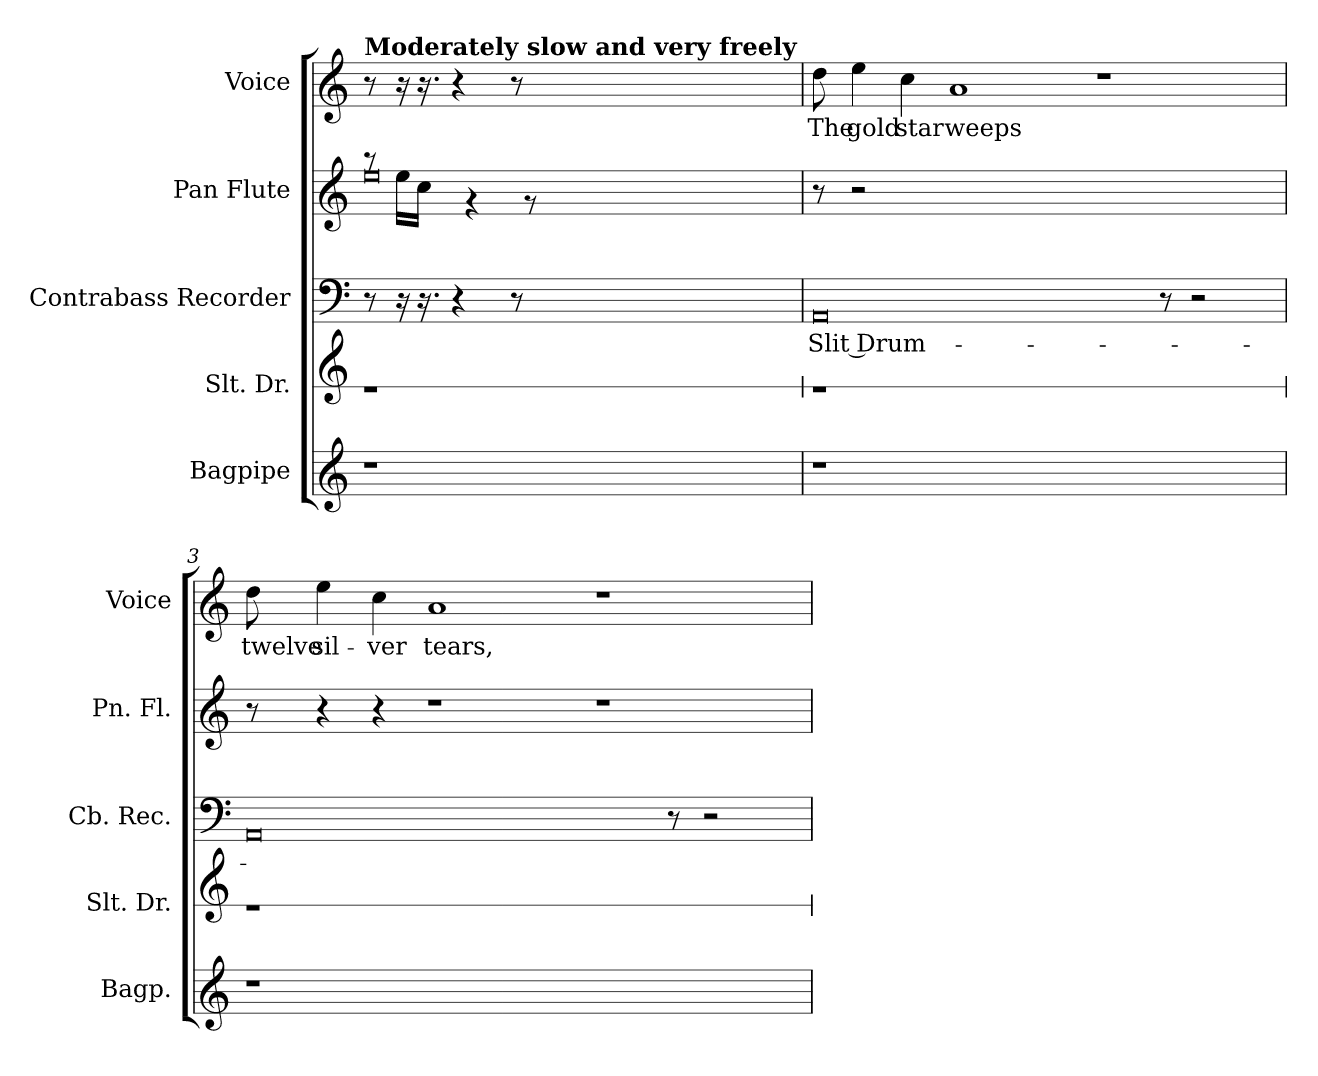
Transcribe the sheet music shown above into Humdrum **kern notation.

**kern	**kern	**kern	**text	**kern	**kern	**text
*part5	*part4	*part3	*part3	*part2	*part1	*part1
*staff5	*staff4	*staff3	*staff3	*staff2	*staff1	*staff1
*I"Bagpipe	*I"Slt. Dr.	*I"Contrabass Recorder	*	*I"Pan Flute	*I"Voice	*
*I'Bagp.	*I'Slt. Dr.	*I'Cb. Rec.	*	*I'Pn. Fl.	*I'Voice	*
*	*stria1	*	*	*	*	*
*clefG2	*clefG2	*clefF4	*	*clefG2	*clefG2	*
*k[]	*k[]	*k[]	*	*k[]	*k[]	*
*C:	*C:	*C:	*	*C:	*C:	*
=1	=1	=1	=1	=1	=1	=1
!	!	!	!	!	!LO:TX:a:B:t=Moderately slow and very freely	!
!LO:N:vis=1	!	!	!	!	!	!
*	*	*	*	*^	*	*
*	*	*	*	*	*^	*	*
1r	1r	8r	.	8raa	0ee	4ryy	8r	.
.	.	16rC	.	16ee\LL	.	.	16ra	.
.	.	16.rC	.	16cc\JJ	.	.	16.ra	.
.	.	.	.	1..ryy	.	16ryy	.	.
.	.	4r	.	.	.	.	4r	.
.	.	.	.	.	.	4r	.	.
.	.	8r	.	.	.	.	8r	.
.	.	.	.	.	.	8r	.	.
.	.	1ryy	.	.	.	.	1ryy	.
.	.	.	.	.	.	1ryy	.	.
1ryy	1ryy	.	.	.	.	.	.	.
.	.	4ryy	.	.	.	.	4ryy	.
.	.	.	.	.	.	4ryy	.	.
.	.	16.ryy	.	.	.	.	16.ryy	.
.	.	.	.	.	.	16ryy	.	.
=2	=2	=2	=2	=2	=2	=2	=2	=2
!LO:N:vis=1	!	!	!LO:LY:b:rj	!	!	!	!	!LO:LY:b
*	*	*	*	*v	*v	*v	*	*
1r	1r	0AA	Slit Drum-	8r	8dd\	The
!	!	!	!	!	!	!LO:LY:b
.	.	.	.	2r	4ee\	gold
!	!	!	!	!	!	!LO:LY:b
.	.	.	.	.	4cc\	star
!	!	!	!	!	!	!LO:LY:b
.	.	.	.	0ryy	1a	weeps
1ryy	1ryy	.	.	.	.	.
.	.	.	.	.	1r	.
2ryy	2ryy	8r	.	.	.	.
.	.	2r	.	.	.	.
8ryy	8ryy	.	.	.	.	.
=3	=3	=3	=3	=3	=3	=3
!LO:N:vis=1	!	!	!	!	!	!LO:LY:b
1r	1r	0AA	.	8r	8dd\	twelve
!	!	!	!	!	!	!LO:LY:b
.	.	.	.	4r	4ee\	sil-
!	!	!	!	!	!	!LO:LY:b
.	.	.	.	4r	4cc\	-ver
!	!	!	!	!	!	!LO:LY:b
.	.	.	.	1r	1a	tears,
1ryy	1ryy	.	.	.	.	.
.	.	.	.	1r	1r	.
2ryy	2ryy	8r	.	.	.	.
.	.	2r	.	.	.	.
8ryy	8ryy	.	.	.	.	.
=	=	=	=	=	=	=
*-	*-	*-	*-	*-	*-	*-
